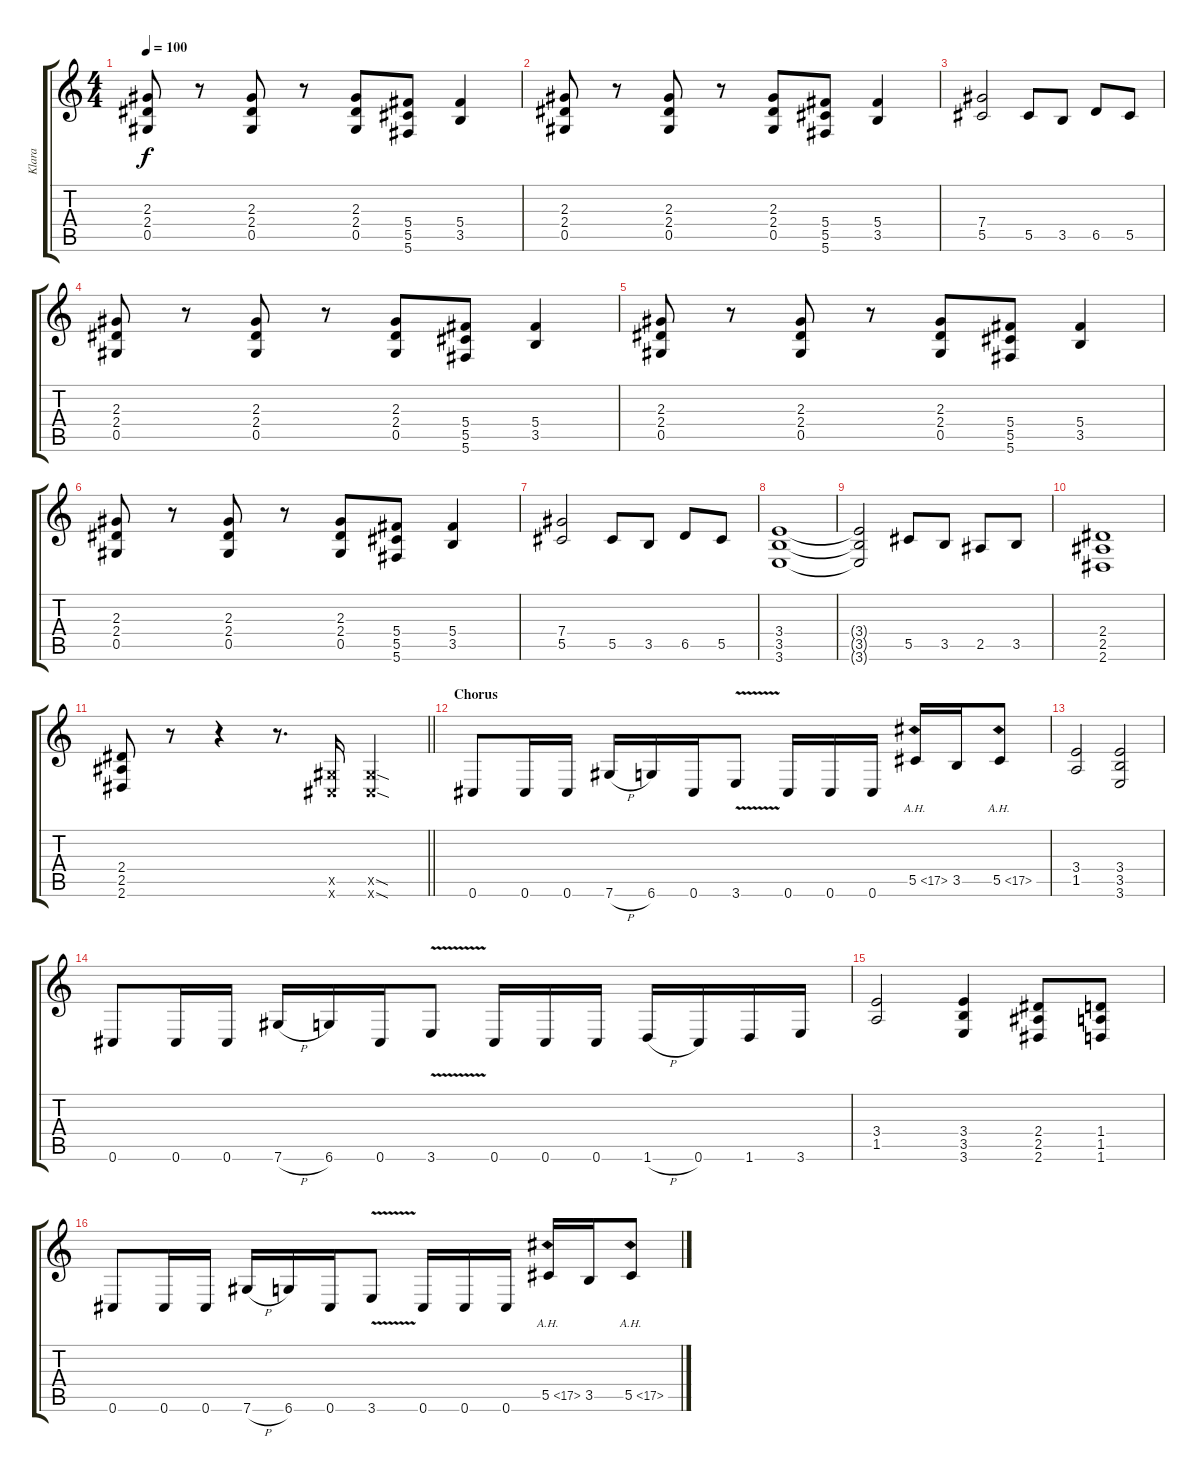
\track ("Klara" "Klara") {instrument distortionguitar}
\staff {score tabs}
\tuning (Eb4 Bb3 Gb3 Db3 Ab2 Db2) {hide}
\ts (4 4)
\tempo 100
\clef g2
\ks c
(2.3 2.4 0.5).8{dy f} r.8 (2.3 2.4 0.5).8 r.8 (2.3 2.4 0.5).8 (5.4 5.5 5.6).8 (5.4 3.5).4 |
(2.3 2.4 0.5).8 r.8 (2.3 2.4 0.5).8 r.8 (2.3 2.4 0.5).8 (5.4 5.5 5.6).8 (5.4 3.5).4 |
(7.4 5.5).2 5.5.8 3.5.8 6.5.8 5.5.8 |
(2.3 2.4 0.5).8 r.8 (2.3 2.4 0.5).8 r.8 (2.3 2.4 0.5).8 (5.4 5.5 5.6).8 (5.4 3.5).4 |
(2.3 2.4 0.5).8 r.8 (2.3 2.4 0.5).8 r.8 (2.3 2.4 0.5).8 (5.4 5.5 5.6).8 (5.4 3.5).4 |
(2.3 2.4 0.5).8 r.8 (2.3 2.4 0.5).8 r.8 (2.3 2.4 0.5).8 (5.4 5.5 5.6).8 (5.4 3.5).4 |
(7.4 5.5).2 5.5.8 3.5.8 6.5.8 5.5.8 |
(3.4 3.5 3.6).1 |
(3.4{t} 3.5{t} 3.6{t}).2 5.5.8 3.5.8 2.5.8 3.5.8 |
(2.4 2.5 2.6).1 |
\barLineRight lightlight
(2.4 2.5 2.6).8 r.8 r.4 r.8{d} (0.5{x} 0.6{x}).16 (0.5{sod x} 0.6{sod x}).4 |
\section ("" "Chorus")
0.6.8 0.6.16 0.6.16 7.6{h}.16 6.6.16 0.6.16 3.6{v}.8 0.6.16 0.6.16 0.6.16 5.5{ah 12}.16 3.5.16 5.5{ah 12}.8 |
(3.4 1.5).2 (3.4 3.5 3.6).2 |
0.6.8 0.6.16 0.6.16 7.6{h}.16 6.6.16 0.6.16 3.6{v}.8 0.6.16 0.6.16 0.6.16 1.6{h}.16 0.6.16 1.6.16 3.6.16 |
(3.4 1.5).2 (3.4 3.5 3.6).4 (2.4 2.5 2.6).8 (1.4 1.5 1.6).8 |
0.6.8 0.6.16 0.6.16 7.6{h}.16 6.6.16 0.6.16 3.6{v}.8 0.6.16 0.6.16 0.6.16 5.5{ah 12}.16 3.5.16 5.5{ah 12}.8
